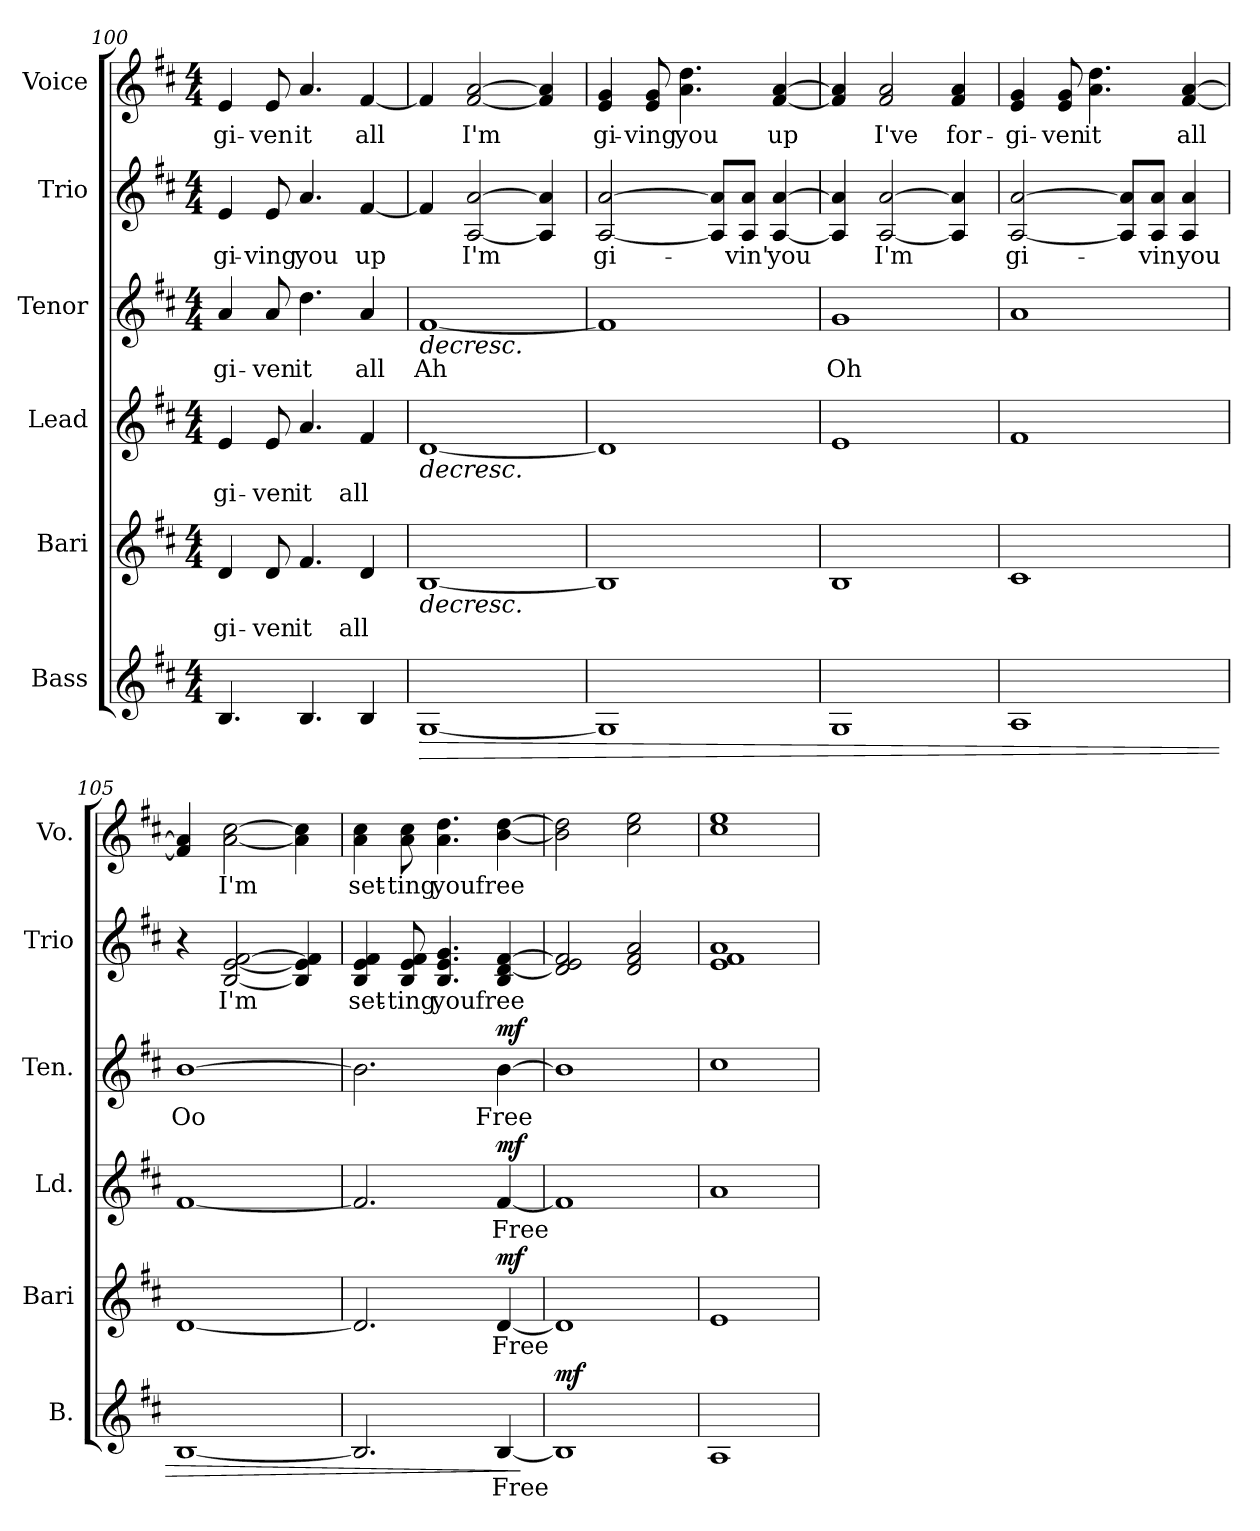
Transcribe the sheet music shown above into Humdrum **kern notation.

**kern	**text	**dynam	**kern	**text	**dynam	**kern	**text	**dynam	**kern	**text	**dynam	**kern	**text	**kern	**text
*part6	*part6	*part6	*part5	*part5	*part5	*part4	*part4	*part4	*part3	*part3	*part3	*part2	*part2	*part1	*part1
*staff6	*staff6	*staff6	*staff5	*staff5	*staff5	*staff4	*staff4	*staff4	*staff3	*staff3	*staff3	*staff2	*staff2	*staff1	*staff1
*I"Bass	*	*	*I"Bari	*	*	*I"Lead	*	*	*I"Tenor	*	*	*I"Trio	*	*I"Voice	*
*I'B.	*	*	*I'Bari	*	*	*I'Ld.	*	*	*I'Ten.	*	*	*I'Trio	*	*I'Vo.	*
*clefG2	*	*	*clefG2	*	*	*clefG2	*	*	*clefG2	*	*	*clefG2	*	*clefG2	*
*k[f#c#]	*	*	*k[f#c#]	*	*	*k[f#c#]	*	*	*k[f#c#]	*	*	*k[f#c#]	*	*k[f#c#]	*
*M4/4	*	*	*M4/4	*	*	*M4/4	*	*	*M4/4	*	*	*M4/4	*	*M4/4	*
=100	=100	=100	=100	=100	=100	=100	=100	=100	=100	=100	=100	=100	=100	=100	=100
!	!	!	!	!LO:LY:b	!	!	!LO:LY:b	!	!	!LO:LY:b	!	!	!LO:LY:b	!	!LO:LY:b
4.B/	.	.	4d/	-gi-	.	4e/	-gi-	.	4a/	-gi-	.	4e/	gi-	4e/	-gi-
!	!	!	!	!LO:LY:b	!	!	!LO:LY:b	!	!	!LO:LY:b	!	!	!LO:LY:b	!	!LO:LY:b
.	.	.	8d/	-ven	.	8e/	-ven	.	8a/	-ven	.	8e/	-ving	8e/	-ven
!	!	!	!	!LO:LY:b	!	!	!LO:LY:b	!	!	!LO:LY:b	!	!	!LO:LY:b	!	!LO:LY:b
4.B/	.	.	4.f#/	it	.	4.a/	it	.	4.dd\	it	.	4.a/	you	4.a/	it
!	!	!	!	!LO:LY:b	!	!	!LO:LY:b	!	!	!LO:LY:b	!	!	!LO:LY:b	!	!LO:LY:b
4B/	.	.	4d/	all	.	4f#/	all	.	4a/	all	.	[4f#/	up	[4f#/	all
=101	=101	=101	=101	=101	=101	=101	=101	=101	=101	=101	=101	=101	=101	=101	=101
!	!	!LO:HP:b	!	!	!LO:HP:b	!	!	!LO:HP:b	!	!LO:LY:b	!LO:HP:b	!	!	!	!
[1G	.	>	[1B	.	>	[1d	.	>	[1f#	Ah	>	4f#/]	.	4f#/]	.
!	!	!	!	!	!	!	!	!	!	!	!	!	!LO:LY:b	!	!LO:LY:b
.	.	.	.	.	.	.	.	.	.	.	.	[2A/ [2a/	I'm	[2f#/ [2a/	I'm
.	.	.	.	.	.	.	.	.	.	.	.	4A/] 4a/]	.	4f#/] 4a/]	.
=102	=102	=102	=102	=102	=102	=102	=102	=102	=102	=102	=102	=102	=102	=102	=102
!	!	!	!	!	!	!	!	!	!	!	!	!	!LO:LY:b	!	!LO:LY:b
1G]	.	.	1B]	.	.	1d]	.	.	1f#]	.	.	[2A/ [2a/	gi-	4e/ 4g/	gi-
!	!	!	!	!	!	!	!	!	!	!	!	!	!	!	!LO:LY:b
.	.	.	.	.	.	.	.	.	.	.	.	.	.	8e/ 8g/	-ving
!	!	!	!	!	!	!	!	!	!	!	!	!	!	!	!LO:LY:b
.	.	.	.	.	.	.	.	.	.	.	.	.	.	4.a\ 4.dd\	you
.	.	.	.	.	.	.	.	.	.	.	.	8A/] 8a/]L	.	.	.
!	!	!	!	!	!	!	!	!	!	!	!	!	!LO:LY:b	!	!
.	.	.	.	.	.	.	.	.	.	.	.	8A/ 8a/J	-vin'	.	.
!	!	!	!	!	!	!	!	!	!	!	!	!	!LO:LY:b	!	!LO:LY:b
.	.	.	.	.	.	.	.	.	.	.	.	[4A/ [4a/	you	[4f#/ [4a/	up
!!LO:PB:g=z
=103	=103	=103	=103	=103	=103	=103	=103	=103	=103	=103	=103	=103	=103	=103	=103
!	!	!	!	!	!	!	!	!	!	!LO:LY:b	!	!	!	!	!
1G	.	.	1B	.	.	1e	.	.	1g	Oh	.	4A/] 4a/]	.	4f#/] 4a/]	.
!	!	!	!	!	!	!	!	!	!	!	!	!	!LO:LY:b	!	!LO:LY:b
.	.	.	.	.	.	.	.	.	.	.	.	[2A/ [2a/	I'm	2f#/ 2a/	I've
!	!	!	!	!	!	!	!	!	!	!	!	!	!	!	!LO:LY:b
.	.	.	.	.	.	.	.	.	.	.	.	4A/] 4a/]	.	4f#/ 4a/	for-
=104	=104	=104	=104	=104	=104	=104	=104	=104	=104	=104	=104	=104	=104	=104	=104
!	!	!	!	!	!	!	!	!	!	!	!	!	!LO:LY:b	!	!LO:LY:b
1A	.	.	1c#	.	.	1f#	.	.	1a	.	.	[2A/ [2a/	gi-	4e/ 4g/	-gi-
!	!	!	!	!	!	!	!	!	!	!	!	!	!	!	!LO:LY:b
.	.	.	.	.	.	.	.	.	.	.	.	.	.	8e/ 8g/	-ven
!	!	!	!	!	!	!	!	!	!	!	!	!	!	!	!LO:LY:b
.	.	.	.	.	.	.	.	.	.	.	.	.	.	4.a\ 4.dd\	it
.	.	.	.	.	.	.	.	.	.	.	.	8A/] 8a/]L	.	.	.
!	!	!	!	!	!	!	!	!	!	!	!	!	!LO:LY:b	!	!
.	.	.	.	.	.	.	.	.	.	.	.	8A/ 8a/J	-vin	.	.
!	!	!	!	!	!	!	!	!	!	!	!	!	!LO:LY:b	!	!LO:LY:b
.	.	.	.	.	.	.	.	.	.	.	.	4A/ 4a/	you	[4f#/ [4a/	all
=105	=105	=105	=105	=105	=105	=105	=105	=105	=105	=105	=105	=105	=105	=105	=105
!	!	!	!	!	!	!	!	!	!	!LO:LY:b	!	!	!	!	!
[1B	.	.	[1d	.	.	[1f#	.	.	[1b	Oo	.	4r	.	4f#/] 4a/]	.
!	!	!	!	!	!	!	!	!	!	!	!	!	!LO:LY:b	!	!LO:LY:b
.	.	.	.	.	.	.	.	.	.	.	.	[2B/ [2e/ [2f#/	I'm	[2a\ [2cc#\	I'm
.	.	.	.	.	.	.	.	.	.	.	.	4B/] 4e/] 4f#/]	.	4a\] 4cc#\]	.
=106	=106	=106	=106	=106	=106	=106	=106	=106	=106	=106	=106	=106	=106	=106	=106
!	!	!	!	!	!	!	!	!	!	!	!	!	!LO:LY:b	!	!LO:LY:b
2.B/]	.	.	2.d/]	.	.	2.f#/]	.	.	2.b\]	.	.	4B/ 4e/ 4f#/	set-	4a\ 4cc#\	set-
!	!	!	!	!	!	!	!	!	!	!	!	!	!LO:LY:b	!	!LO:LY:b
.	.	.	.	.	.	.	.	.	.	.	.	8B/ 8e/ 8f#/	-ting	8a\ 8cc#\	-ting
!	!	!	!	!	!	!	!	!	!	!	!	!	!LO:LY:b	!	!LO:LY:b
.	.	.	.	.	.	.	.	.	.	.	.	4.B/ 4.e/ 4.g/	you	4.a\ 4.dd\	you
!	!LO:LY:b	!	!	!LO:LY:b	!LO:DY:b	!	!LO:LY:b	!LO:DY:b	!	!LO:LY:b	!LO:DY:b	!	!LO:LY:b	!	!LO:LY:b
[4B/	Free	.	[4d/	Free	mf	[4f#/	Free	mf	[4b\	Free	mf	4B/ [4d/ [4f#/	free	[4b\ [4dd\	free
.	.	]	.	.	]	.	.	]	.	.	]	.	.	.	.
=107	=107	=107	=107	=107	=107	=107	=107	=107	=107	=107	=107	=107	=107	=107	=107
!	!	!LO:DY:b	!	!	!	!	!	!	!	!	!	!	!	!	!
1B]	.	mf	1d]	.	.	1f#]	.	.	1b]	.	.	2d/] 2e/ 2f#/]	.	2b\] 2dd\]	.
.	.	.	.	.	.	.	.	.	.	.	.	2d/ 2f#/ 2a/	.	2cc#\ 2ee\	.
=108	=108	=108	=108	=108	=108	=108	=108	=108	=108	=108	=108	=108	=108	=108	=108
1A	.	.	1e	.	.	1a	.	.	1cc#	.	.	1e 1f# 1a	.	1cc# 1ee	.
=	=	=	=	=	=	=	=	=	=	=	=	=	=	=	=
*-	*-	*-	*-	*-	*-	*-	*-	*-	*-	*-	*-	*-	*-	*-	*-
